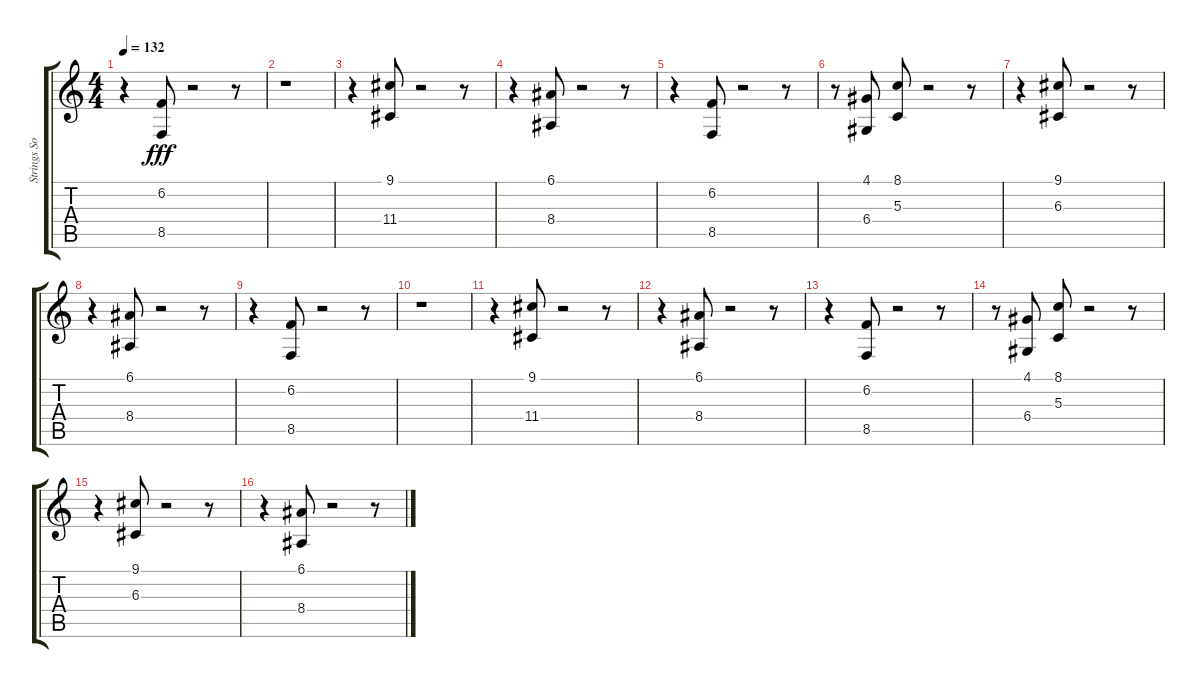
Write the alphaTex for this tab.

\track ("Strings Solo" "Strings So") {instrument stringensemble1}
\staff {score tabs}
\tuning (E4 B3 G3 D3 A2 E2) {hide}
\ts (4 4)
\tempo 132
\clef g2
\ks c
r.4{dy fff} (6.2 8.5).8 r.2 r.8 |
r.1 |
r.4 (9.1 11.4).8 r.2 r.8 |
r.4 (6.1 8.4).8 r.2 r.8 |
r.4 (6.2 8.5).8 r.2 r.8 |
r.8 (4.1 6.4).8 (8.1 5.3).8 r.2 r.8 |
r.4 (9.1 6.3).8 r.2 r.8 |
r.4 (6.1 8.4).8 r.2 r.8 |
r.4 (6.2 8.5).8 r.2 r.8 |
r.1 |
r.4 (9.1 11.4).8 r.2 r.8 |
r.4 (6.1 8.4).8 r.2 r.8 |
r.4 (6.2 8.5).8 r.2 r.8 |
r.8 (4.1 6.4).8 (8.1 5.3).8 r.2 r.8 |
r.4 (9.1 6.3).8 r.2 r.8 |
r.4 (6.1 8.4).8 r.2 r.8
